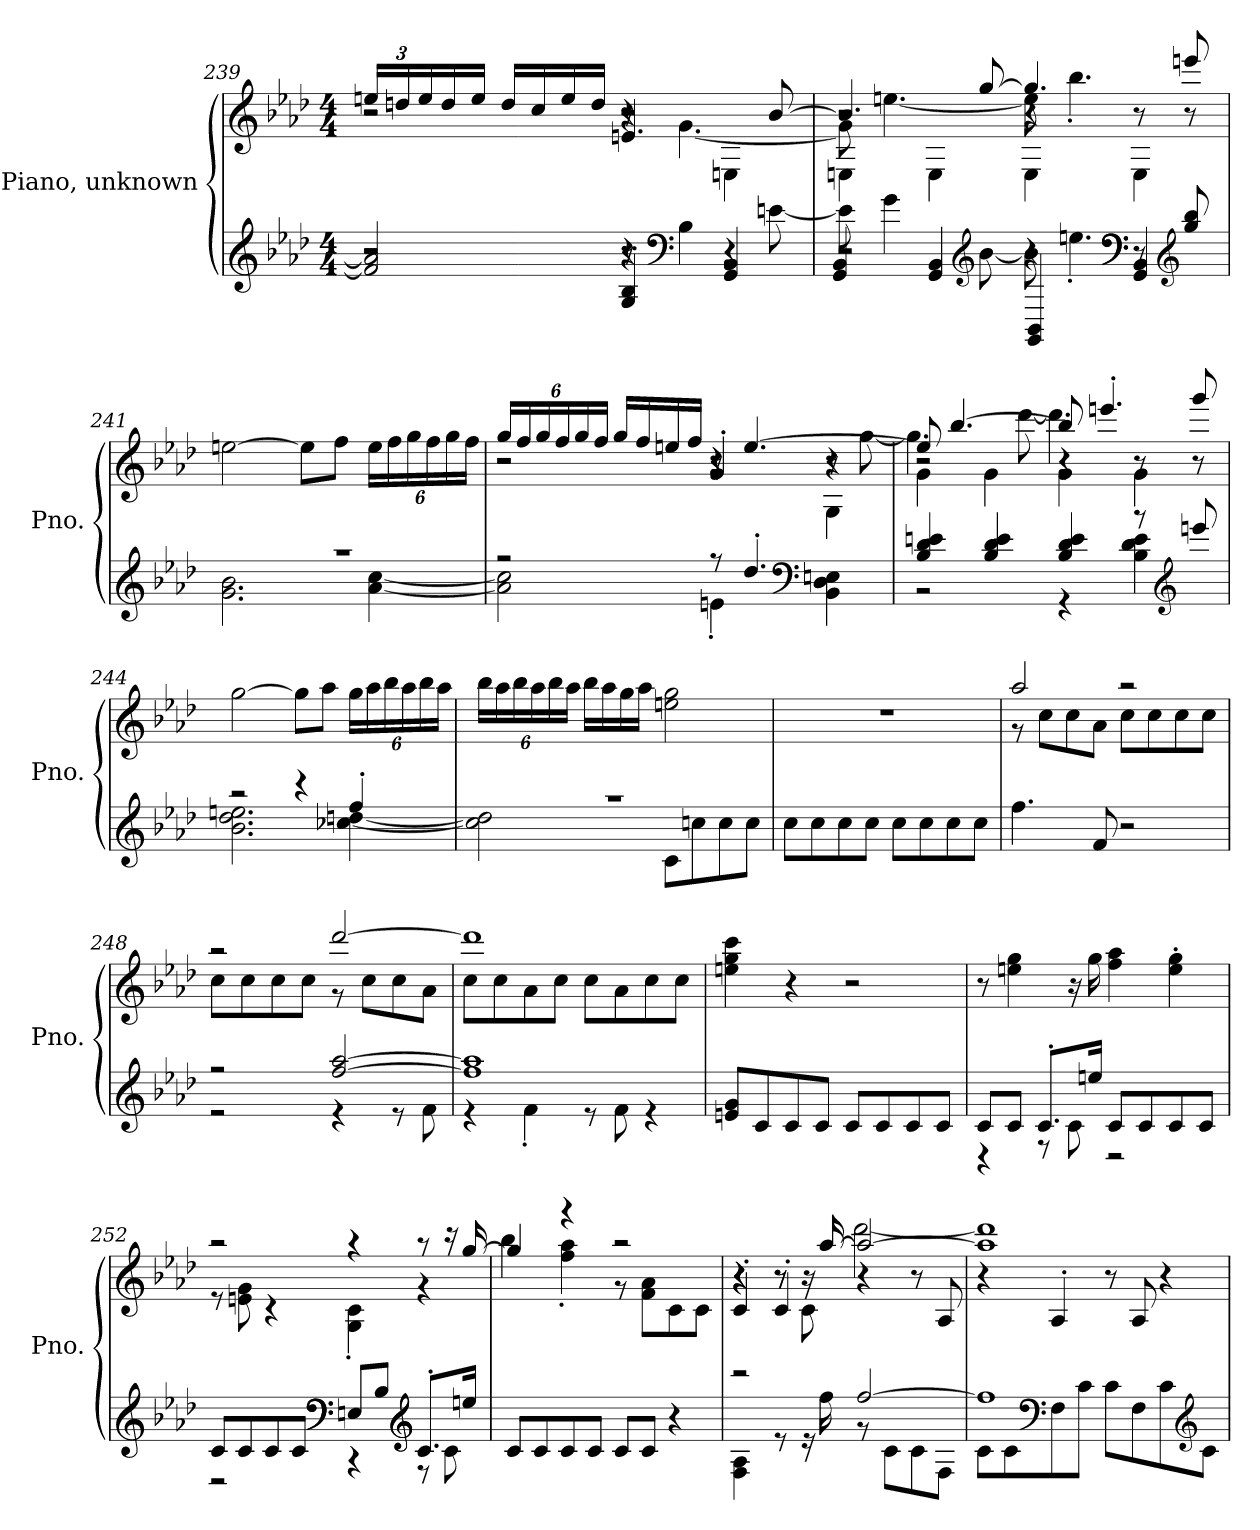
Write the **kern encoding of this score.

**kern	**kern
*part1	*part1
*staff2	*staff1
*I"Piano, unknown	*
*I'Pno.	*
*clefG2	*clefG2
*k[b-e-a-d-]	*k[b-e-a-d-]
*M4/4	*M4/4
=239	=239
*^	*
*	*^	*
*	*	*	*Xbrackettup
*	*	*	*^
*	*	*	*	*^
*	*	*	*	*	*^
2f/] 2a-/]	2r	2r	24een/LL	2r	2r	2r
.	.	.	24ddn/	.	.	.
.	.	.	24ee/	.	.	.
.	.	.	16dd/	.	.	.
.	.	.	16ee/JJ	.	.	.
.	.	.	16dd/LL	.	.	.
.	.	.	16cc/	.	.	.
.	.	.	16ee/	.	.	.
.	.	.	16dd/JJ	.	.	.
4G/' 4B-/'	8r	4r	2r	8r	4.en/	4r
*clefF4	*	*	*	*	*	*
.	4B-\	.	.	[4.g\	.	.
4r	.	4GG/ 4BB-/	.	.	.	4En\
.	[8en\	.	.	.	[8b-/	.
!!LO:PB:g=z	!!	!!	!!
=240	=240	=240	=240	=240	=240	=240
2r	8e\]	4GG/ 4BB-/	2r	8g\]	4.b-/]	4En\
.	4g\	.	.	[4.een\	.	.
.	.	4GG/ 4BB-/	.	.	.	4E\
*clefG2	*	*	*	*	*	*
.	[8b-\	.	.	.	[8gg/	.
4r	8b-\]	4GG/ 4BB-/	4r	8ee\]	4.gg/]	4E\
.	4.een'\	.	.	4.bb-'\	.	.
*clefF4	*	*	*	*	*	*
8r	.	4GG/ 4BB-/	8r	.	.	4E\
*clefG2	*	*	*	*	*	*
8gg/ 8bb-/	.	.	8eeen/	.	8r	.
*	*v	*v	*	*	*	*
*	*	*v	*v	*v	*v
=241	=241	=241
1r	2.g\ 2.b-\	[2een\
.	.	8ee\L]
.	.	8ff\J
.	[4a-\ [4cc\	24ee\LL
.	.	24ff\
.	.	24gg\
.	.	24ff\
.	.	24gg\
.	.	24ff\JJ
!!LO:LB:g=z
=242	=242	=242
*	*	*^
*	*	*	*^
*	*	*	*	*^
2r	2a-\] 2cc\]	2r	2r	24gg/LL	2r
.	.	.	.	24ff/	.
.	.	.	.	24gg/	.
.	.	.	.	24ff/	.
.	.	.	.	24gg/	.
.	.	.	.	24ff/JJ	.
.	.	.	.	16gg/LL	.
.	.	.	.	16ff/	.
.	.	.	.	16een/	.
.	.	.	.	16ff/JJ	.
8r	4en'\	8r	4r	4g'/	4r
4.dd-'/	.	[4.ee/	.	.	.
*clefF4	*	*	*	*	*
.	4BB-\ 4D-\ 4En\	.	8r	4r	4G\
.	.	.	[8gg\	.	.
=243	=243	=243	=243	=243	=243
4B-/ 4d-/ 4en/	2r	8ee/]	4.gg\]	2r	4g\
.	.	[4.bb-/	.	.	.
4B-/ 4d-/ 4e/	.	.	.	.	4g\
.	.	.	[8ddd-\	.	.
4B-/ 4d-/ 4e/	4r	8bb-/]	4.ddd-\]	4r	4g\
.	.	4.eeen'/	.	.	.
8r	4B-\ 4d-\ 4e\	.	.	8r	4g\
*clefG2	*	*	*	*	*
8eeen/	.	.	8r	8ggg/	.
*	*	*v	*v	*v	*v
!!LO:LB:g=z
=244	=244	=244
2r	2.b-\ 2.dd-\ 2.een\	[2gg\
4r	.	8gg\L]
.	.	8aa-\J
4ff'/	[4cc-X\ [4ddn\	24gg\LL
.	.	24aa-\
.	.	24bb-\
.	.	24aa-\
.	.	24bb-\
.	.	24aa-\JJ
=245	=245	=245
1r	2cc-\] 2dd\]	24bb-\LL
.	.	24aa-\
.	.	24bb-\
.	.	24aa-\
.	.	24bb-\
.	.	24aa-\JJ
.	.	16bb-\LL
.	.	16aa-\
.	.	16gg\
.	.	16aa-\JJ
.	8c\L	2een\ 2gg\
.	8ccn\	.
.	8cc\	.
.	8cc\J	.
*v	*v	*
=246	=246
8cc\L	1r
8cc\	.
8cc\	.
8cc\J	.
8cc\L	.
8cc\	.
8cc\	.
8cc\J	.
!!LO:LB:g=z
=247	=247
*	*^
4.ff\	2aa-/	8r
.	.	8cc\L
.	.	8cc\
8f/	.	8a-\J
2r	2r	8cc\L
.	.	8cc\
.	.	8cc\
.	.	8cc\J
=248	=248	=248
*^	*	*
2r	2r	2r	8cc\L
.	.	.	8cc\
.	.	.	8cc\
.	.	.	8cc\J
[2ff/ [2aa-/	4r	[2ddd-/	8r
.	.	.	8cc\L
.	8r	.	8cc\
.	8f\	.	8a-\J
=249	=249	=249	=249
1ff] 1aa-]	4r	1ddd-]	8cc\L
.	.	.	8cc\
.	4f'\	.	8a-\
.	.	.	8cc\J
.	8r	.	8cc\L
.	8f\	.	8a-\
.	4r	.	8cc\
.	.	.	8cc\J
*v	*v	*	*
*	*v	*v
=250	=250
8en/ 8g/L	4een\ 4gg\ 4ccc\
8c/	.
8c/	4r
8c/J	.
8c/L	2r
8c/	.
8c/	.
8c/J	.
!!LO:LB:g=z
=251	=251
*^	*
8c/L	4r	8r
8c/J	.	4een\ 4gg\
8.c'/L	8r	.
.	8c\	16r
16een/Jk	.	16gg\
8c/L	2r	4ff\ 4aa-\
8c/	.	.
8c/	.	4ee\' 4gg\'
8c/J	.	.
=252	=252	=252
*	*	*^
8c/L	2r	2r	8r
8c/	.	.	8en\ 8g\
8c/	.	.	4r
8c/J	.	.	.
*clefF4	*	*	*
8En/L	4r	4r	4G\' 4c\'
8B-/J	.	.	.
*clefG2	*	*	*
8.c'/L	8r	8r	4r
.	8c\	16r	.
16een/Jk	.	[16gg/	.
*v	*v	*	*
=253	=253	=253
8c/L	4gg/]	4bb-\
8c/	.	.
8c/	4r	4ff\' 4aa-\'
8c/J	.	.
8c/L	2r	8r
8c/J	.	8f\ 8a-\L
4r	.	8c\
.	.	8c\J
!!LO:LB:g=z
=254	=254	=254
*^	*	*^
2r	4F\ 4A-\	4r	4r	4c'/
.	8r	8r	8r	4c'/
.	16r	16r	8c\	.
.	16ff\	[16aa-/	.	.
[2ff/	8r	2aa-/_	[2ddd-\	4r
.	8c\L	.	.	.
.	8c\	.	.	8r
.	8F\J	.	.	8A-/
=255	=255	=255	=255	=255
1ff]	8c\L	1aa-]	1ddd-]	4r
.	8c\	.	.	.
*clefF4	*	*	*	*
.	8F\	.	.	4A-'/
.	8c\J	.	.	.
.	8c\L	.	.	8r
.	8F\	.	.	8A-/
.	8c\	.	.	4r
*clefG2	*	*	*	*
.	8c\J	.	.	.
*v	*v	*	*	*
*	*v	*v	*v
=	=
*-	*-
